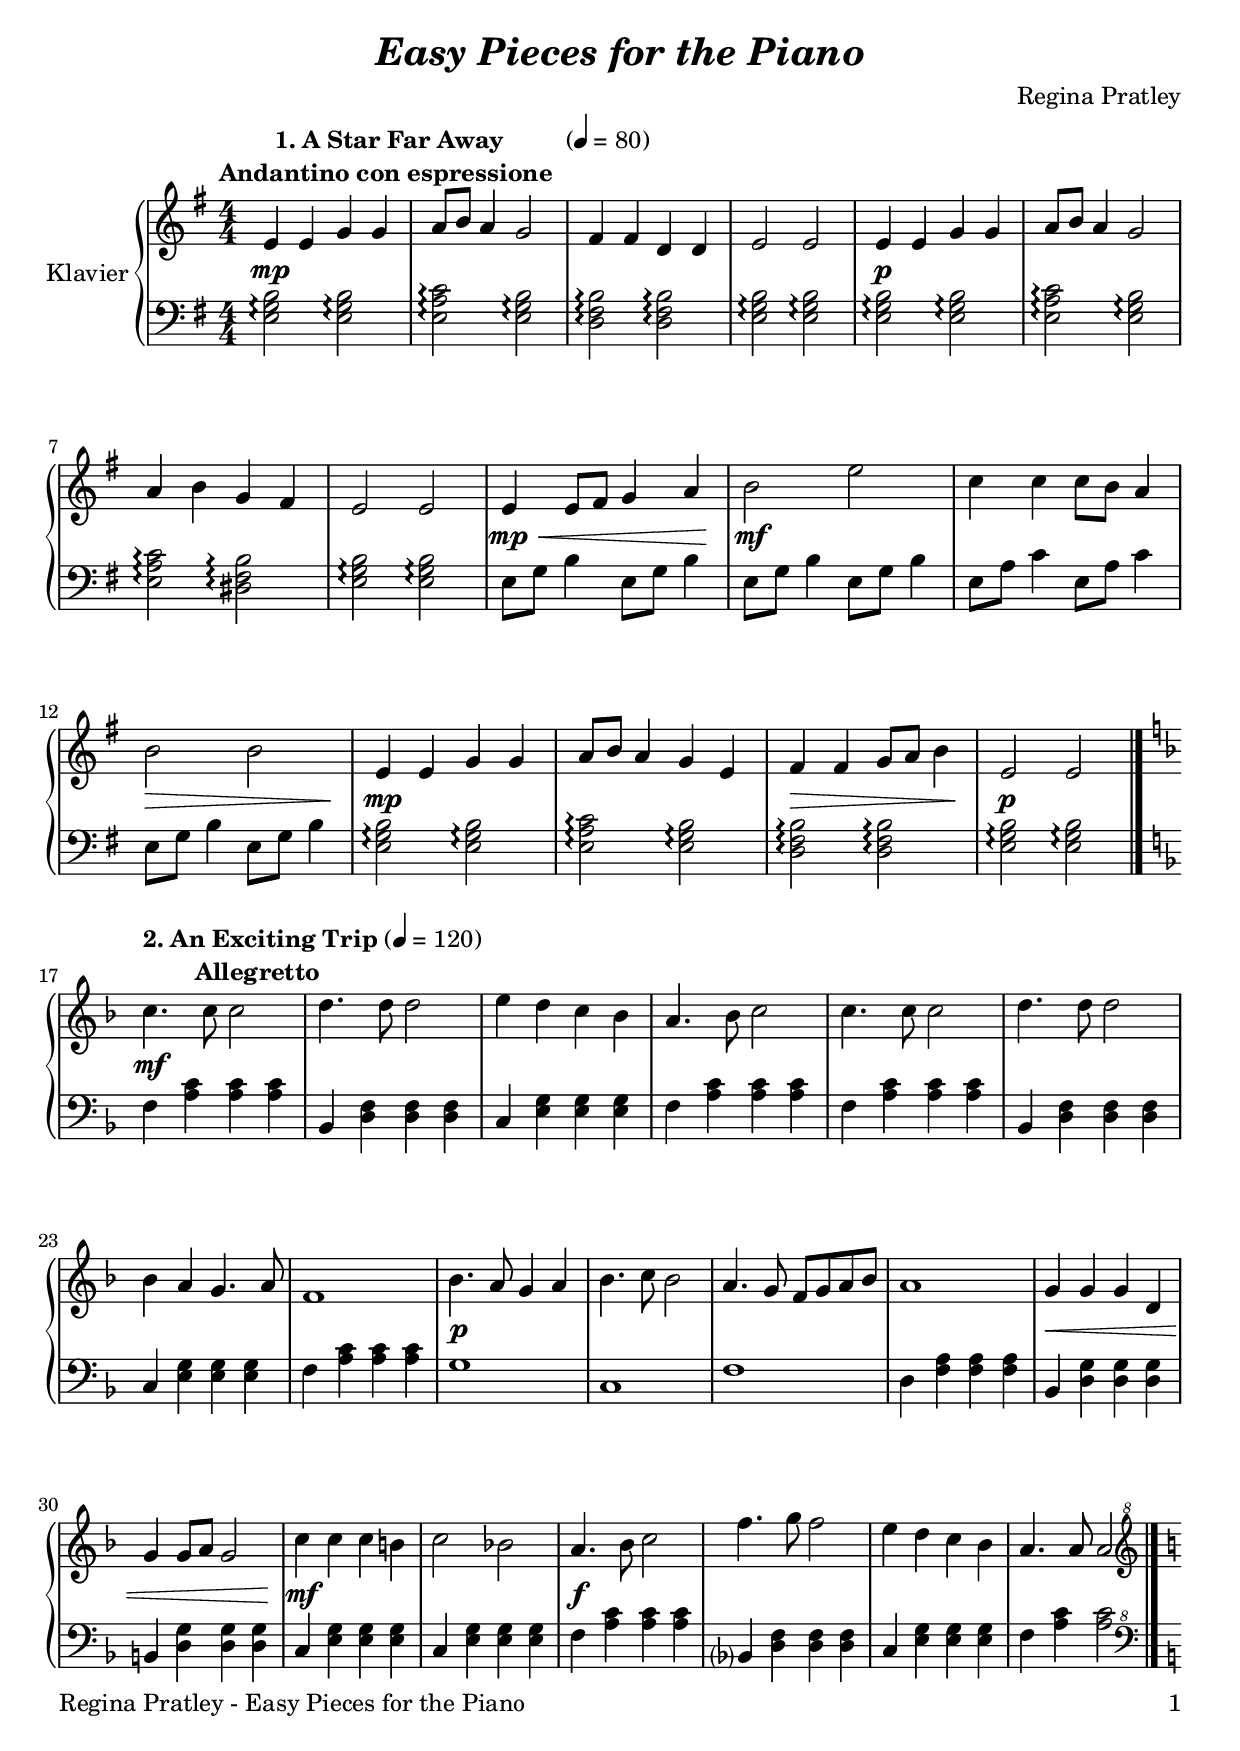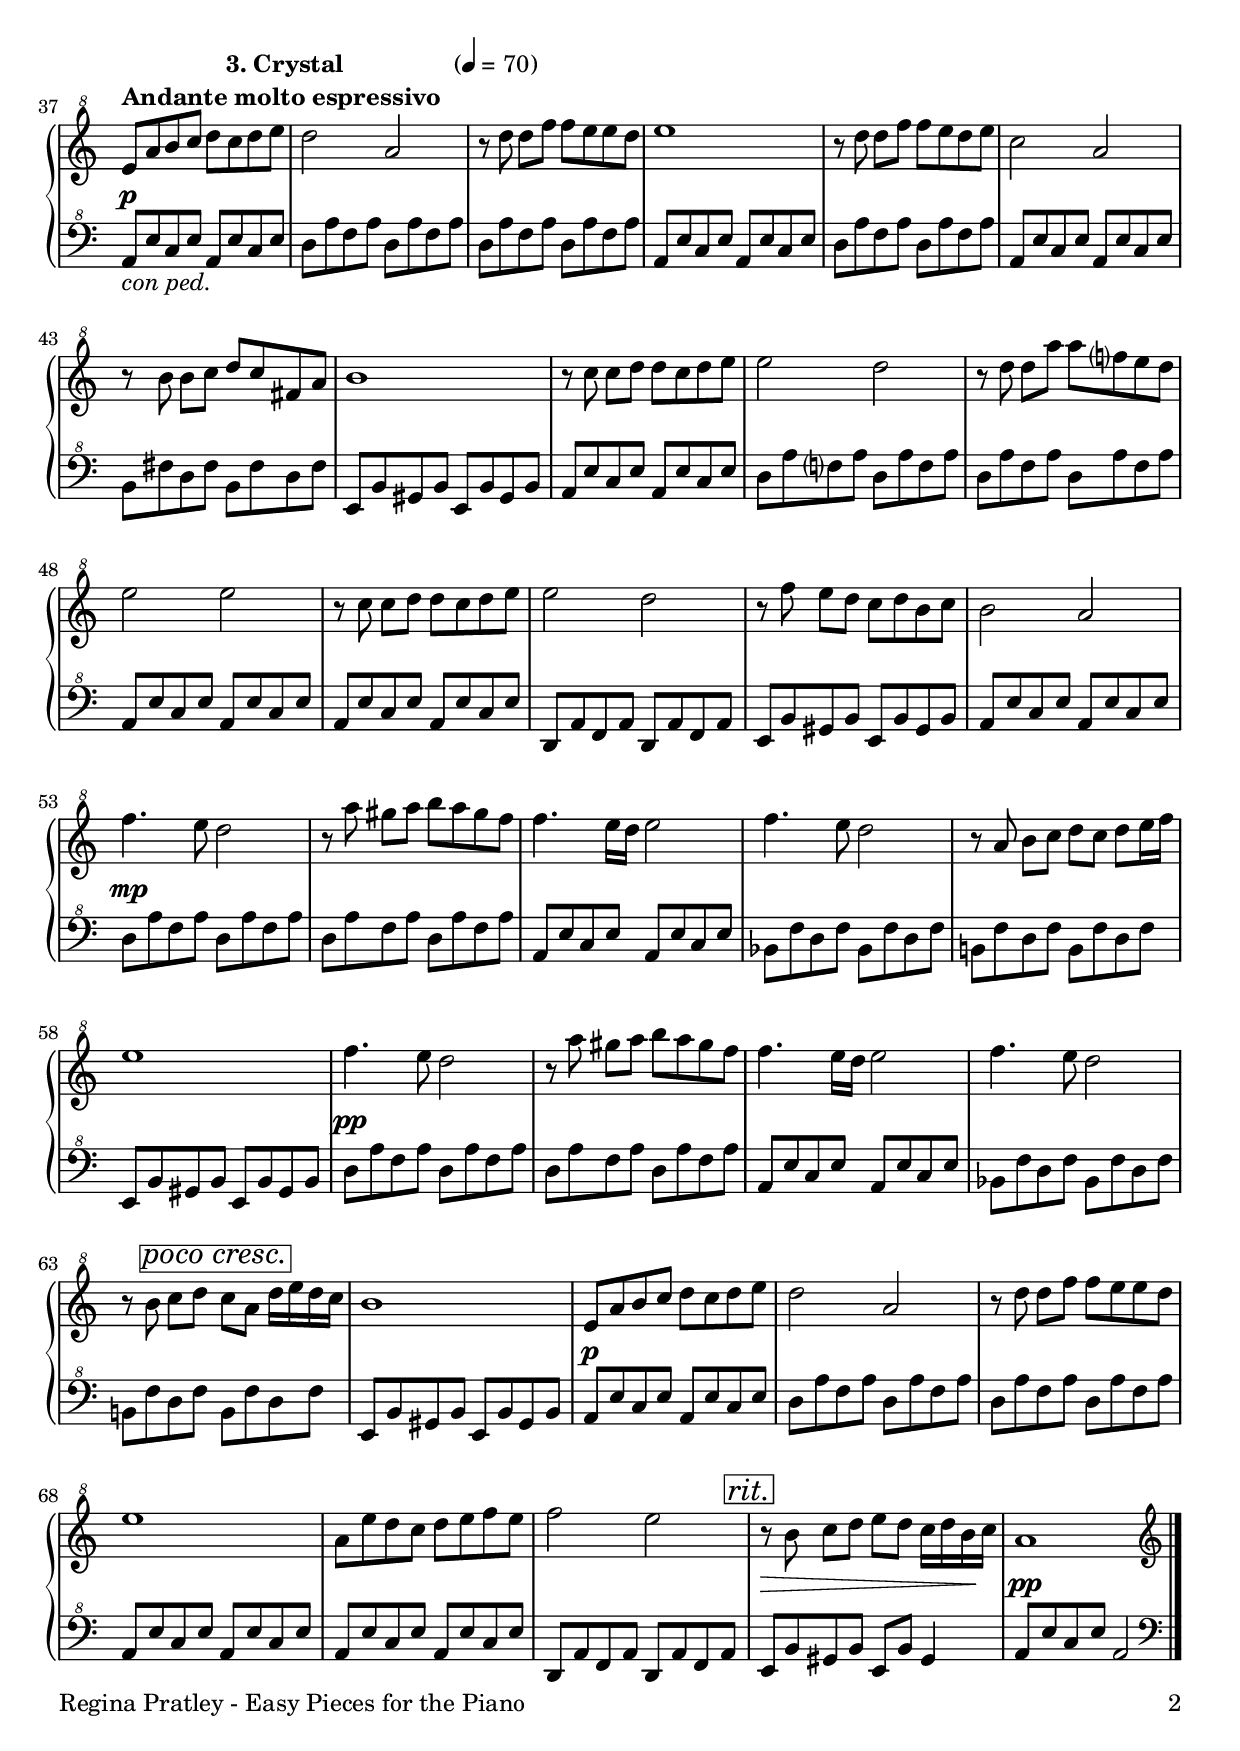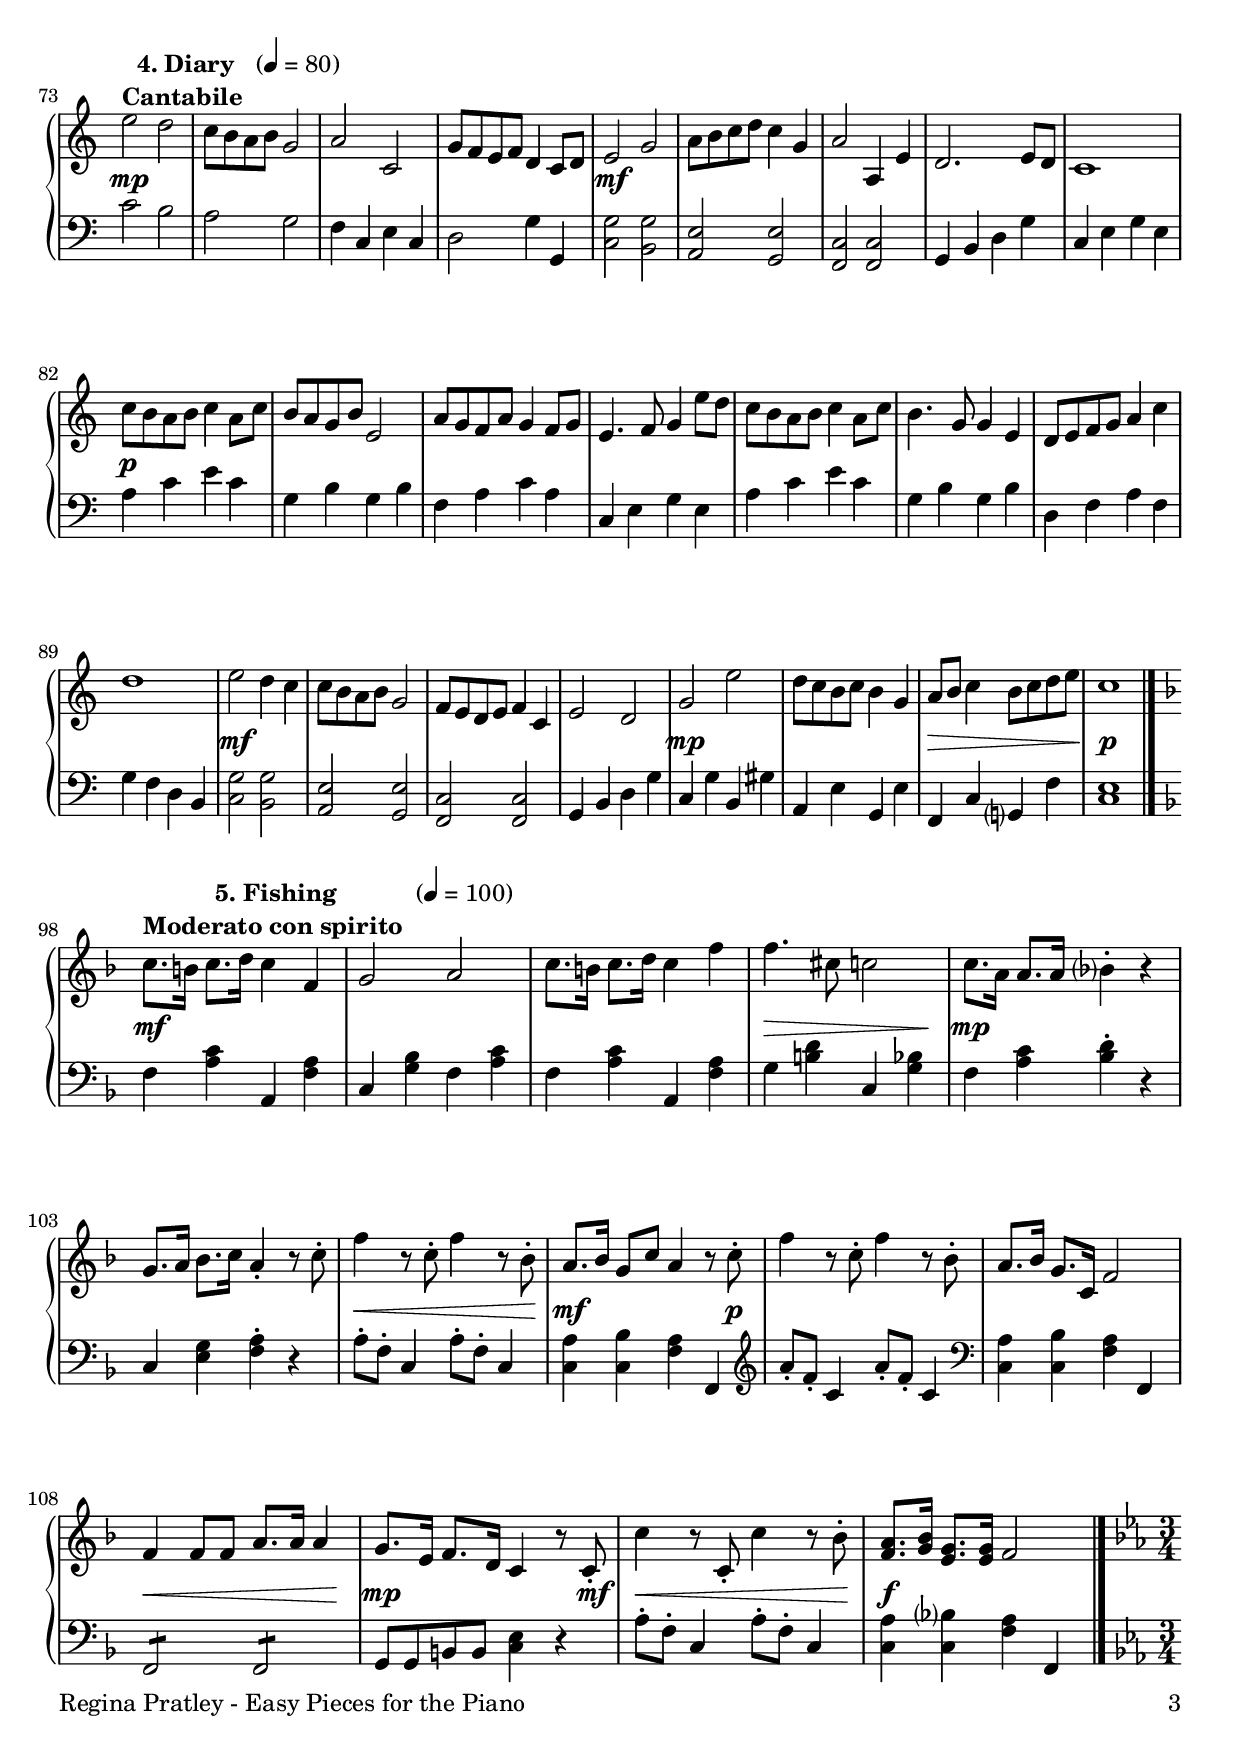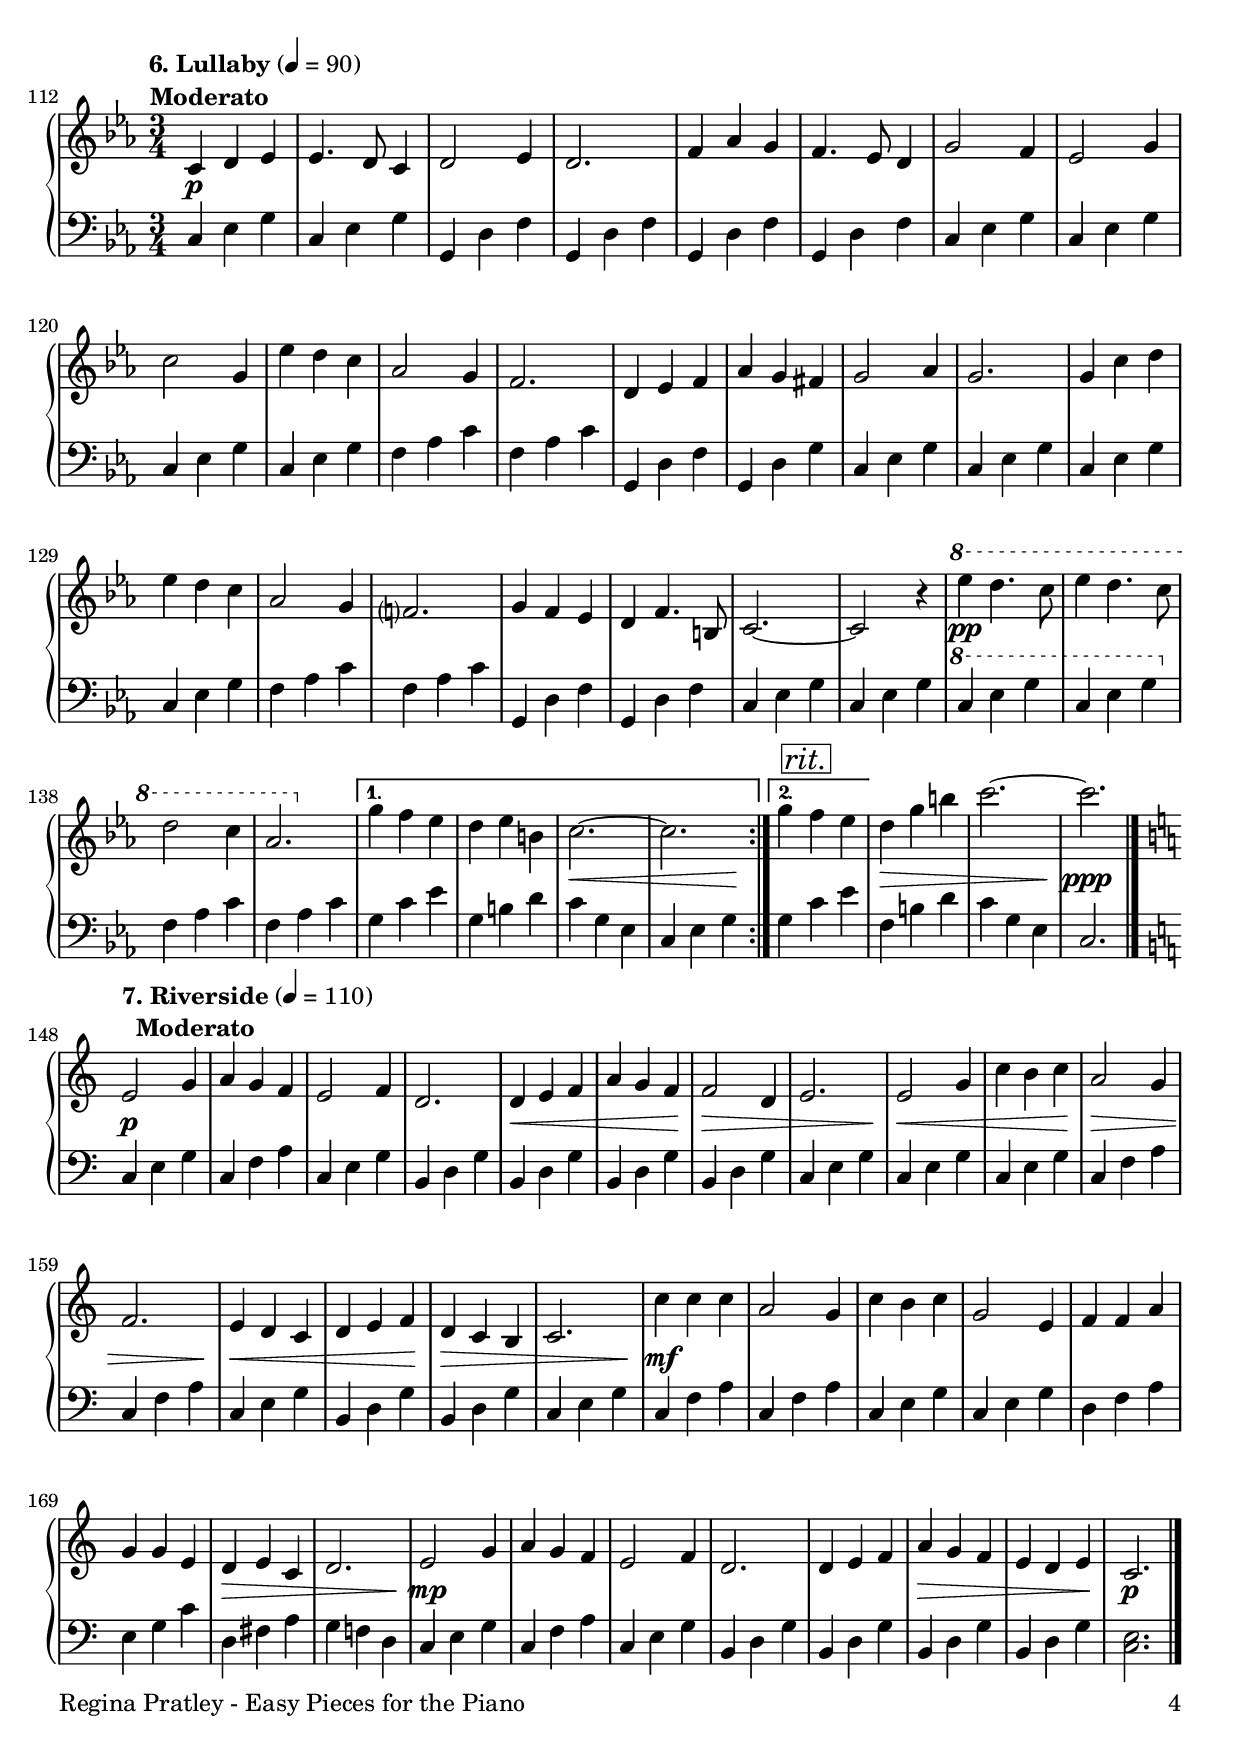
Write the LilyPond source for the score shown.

\version "2.24.1"
\include "deutsch.ly"

#(set-global-staff-size 21)

\header {
  title       = \markup \bold \italic "Easy Pieces for the Piano"
  composer    = "Regina Pratley"
%  arranger    = ""
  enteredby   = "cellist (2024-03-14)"
%  piece       = ""
}

voiceconsts = {
  \key e \minor
  \time 4/4
  \numericTimeSignature
  \compressEmptyMeasures
  % Set default beaming for all staves
%  \set Timing.beamExceptions = #'()
%  \set Timing.baseMoment     = #(ly:make-moment 1 4)
%  \set Timing.beatStructure  = #'(1 1 1)
}

mikl = "bright acoustic"
% mikl = "church organ"

introa = {        \tempo \markup \center-column { "1. A Star Far Away" "Andantino con espressione " } 4=80 }
introb = { \break \tempo \markup \center-column { "2. An Exciting Trip" "Allegretto " } 4=120 \key f \major }
introc = { \break \tempo \markup \center-column { "3. Crystal" "Andante molto espressivo " } 4=70 \key a \minor }
introd = { \break \tempo \markup \center-column { "4. Diary" "Cantabile " } 4=80 \key c \major }
introe = { \break \tempo \markup \center-column { "5. Fishing" "Moderato con spirito " } 4=100 \key f \major }
introf = { \break \tempo \markup \center-column { "6. Lullaby" "Moderato" } 4=90 \key c \minor \time 3/4 }
introg = { \break \tempo \markup \center-column { "7. Riverside" "Moderato" } 4=110 \key c \major }

cope = \markup \italic "con ped."
rit  = \mark \markup \box \italic "rit."
pocr = \mark \markup \box \italic "poco cresc."

va = \relative c' {
  \voiceconsts

  \introa
  e4 e g g
  a8 h a4 g2
  fis4 fis d d
  e2 e

  e4 e g g
  a8 h a4 g2
  a4 h g fis
  e2 e
  e4 e8 fis g4 a

  h2 e
  c4 c c8 h a4
  h2 h

  e,4 e g g
  a8 h a4 g e
  fis fis g8 a h4
  e,2 e \bar "|."

  \introb
  c'4. c8 c2
  d4. d8 d2
  e4 d c b
  a4. b8 c2

  c4. c8 c2
  d4. d8 d2
  b4 a g4. a8
  f1
  b4. a8 g4 a

  b4. c8 b2
  a4. g8 f g a b
  a1
  g4 g g d
  g g8 a g2

  c4 c c h
  c2 b!
  a4. b8 c2

  f4. g8 f2
  e4 d c b
  a4. a8 a2 \bar "|."

  \introc \clef "treble^8"
  e'8 a h c d c d e
  d2 a
  r8 d d[ f] f e e d

  e1
  r8 d d[ f] f e d e
  c2 a

  r8 h h[ c] d c fis, a
  h1
  r8 c c[ d] d c d e
  e2 d
  r8 d d[ a'] a f? e d
  e2 e

  r8 c c[ d] d c d e
  e2 d
  r8 f e[ d] c d h c

  h2 a
  f'4. e8 d2
  r8 a' gis[ a] h a gis f

  f4. e16 d e2
  f4. e8 d2
  r8 a h[ c] d c d e16 f

  e1
  f4. e8 d2
  r8 a' gis[ a] h a gis f

  f4. e16 d e2
  f4. e8 d2
  r8 h c[ d] \pocr c a d16 e d c

  h1
  e,8 a h c d c d e
  d2 a

  r8 d d[ f] f e e d
  e1
  a,8 e' d c d e f e

  f2 e \rit
  r8 h c[ d] e d c16 d h c
  a1 \bar "|."

  \introd \clef "treble"
  e2 d
  c8 h a h g2
  a c,
  g'8 f e f d4 c8 d

  e2 g
  a8 h c d c4 g
  a2 a,4 e'
  d2. e8 d
  c1

  c'8 h a h c4 a8 c
  h a g h e,2
  a8 g f a g4 f8 g
  e4. f8 g4 e'8 d

  c h a h c4 a8 c
  h4. g8 g4 e
  d8 e f g a4 c
  d1

  e2 d4 c
  c8 h a h g2
  f8 e d e f4 c
  e2 d

  g e'
  d8 c h c h4 g
  a8 h c4 h8 c d e
  c1 \bar "|."

  \introe
  c8. h16 c8. d16 c4 f,
  g2 a
  c8. h16 c8. d16 c4 f

  f4. cis8 c2
  c8. a16 a8. a16 b?4-. r
  g8. a16 b8. c16 a4-. r8 c-.
  f4 r8 c-. f4 r8 b,-.

  a8. b16 g8 c a4 r8 c-.
  f4 r8 c-. f4 r8 b,-.
  a8. b16 g8. c,16 f2

  f4 f8 f a8. a16 a4
  g8. e16 f8. d16 c4 r8 c-.

  c'4 r8 c,-. c'4 r8 b-.
  <f a>8. <g b>16<e g>8. <e g>16 f2 \bar "|."

  \introf
  \repeat volta 2 {
    c4 d es
    es4. d8 c4
    d2 es4
    d2.
    f4 as g
    f4. es8 d4

    g2 f4
    es2 g4
    c2 g4
    es' d c
    as2 g4
    f2.
    d4 es f

    as g fis
    g2 as4
    g2.
    g4 c d
    es d c
    as2 g4
    f?2.

    g4 f es
    d f4. h,8
    c2.~
    c2 r4

    \ottava #1
    es'' d4. c8
    es4 d4. c8
    d2 c4
    as2.
    \ottava #0
  }
  \alternative {
    { g4 f es | d es h | c2.~ | c}
    { g'4 \rit f es }
  }
  d g h
  c2.~
  c \bar "|."

  \introg
  e,,2 g4
  a g f
  e2 f4
  d2.
  d4 e f
  a g f

  f2 d4
  e2.
  e2 g4
  c h c
  a2 g4
  f2.

  e4 d c
  d e f
  d c h
  c2.
  c'4 c c
  a2 g4

  c h c
  g2 e4
  f f a
  g g e
  d e c
  d2.

  e2 g4
  a g f
  e2 f4
  d2.

  d4 e f
  a g f
  e d e
  c2. \bar "|."
}

vb = \relative c {
  \voiceconsts
  \clef "bass"

  \introa
  <e g h>2\arpeggio <e g h>\arpeggio
  <e a c>\arpeggio <e g h>\arpeggio
  <d fis h>\arpeggio <d fis h>\arpeggio
  <e g h>\arpeggio <e g h>\arpeggio

  <e g h>\arpeggio <e g h>\arpeggio
  <e a c>\arpeggio <e g h>\arpeggio
  <e a c>\arpeggio <dis fis h>\arpeggio
  <e g h>\arpeggio <e g h>\arpeggio
  e8 g h4 e,8 g h4

  e,8 g h4 e,8 g h4
  e,8 a c4 e,8 a c4
  e,8 g h4 e,8 g h4

  <e, g h>2\arpeggio <e g h>\arpeggio
  <e a c>\arpeggio <e g h>\arpeggio
  <d fis h>\arpeggio <d fis h>\arpeggio
  <e g h>\arpeggio <e g h>\arpeggio \bar "|."

  \introb
  f4 <a c> <a c> <a c>
  b, <d f> <d f> <d f>
  c <e g> <e g> <e g>
  f <a c> <a c> <a c>

  f <a c> <a c> <a c>
  b, <d f> <d f> <d f>
  c <e g> <e g> <e g>
  f <a c> <a c> <a c>
  g1

  c,
  f
  d4 <f a> <f a> <f a>
  b, <d g> <d g> <d g>
  h <d g> <d g> <d g>

  c <e g> <e g> <e g>
  c <e g> <e g> <e g>
  f <a c> <a c> <a c>

  b,? <d f> <d f> <d f>
  c <e g> <e g> <e g>
  f <a c> <a c>2 \bar "|."

  \introc \clef "bass^8"
  a8_\cope e' c e a, e' c e
  d a' f a d, a' f a
  d, a' f a d, a' f a

  a, e' c e a, e' c e
  d a' f a d, a' f a
  a, e' c e a, e' c e

  h fis' d fis h, fis' d fis
  e, h' gis h e, h' gis h
  a e' c e a, e' c e
  d a' f? a d, a' f a
  d, a' f a d, a' f a
  a, e' c e a, e' c e

  a, e' c e a, e' c e
  d, a' f a d, a' f a
  e h' gis h e, h' gis h

  a e' c e a, e' c e
  d a' f a d, a' f a
  d, a' f a d, a' f a

  a, e' c e a, e' c e
  b f' d f b, f' d f
  h,! f' d f h, f' d f

  e, h' gis h e, h' gis h
  d a' f a d, a' f a
  d, a' f a d, a' f a

  a, e' c e a, e' c e
  b f' d f b, f' d f
  h,! f' d f \pocr h, f' d f

  e, h' gis h e, h' gis h
  a e' c e a, e' c e
  d a' f a d, a' f a

  d, a' f a d, a' f a
  a, e' c e a, e' c e
  a, e' c e a, e' c e

  d, a' f a d, a' f a \rit
  e h' gis h e, h' gis4
  a8 e' c e a,2 \bar "|."

  \introd \clef "bass"
  c h
  a g
  f4 c e c
  d2 g4 g,

  <c g'>2 <h g'>
  <a e'> <g e'>
  <f c'> <f c'>
  g4 h d g
  c, e g e

  a c e c
  g h g h
  f a c a
  c, e g e

  a c e c
  g h g h
  d, f a f
  g f d h

  <c g'>2 <h g'>
  <a e'> <g e'>
  <f c'> <f c'>
  g4 h d g

  c, g' h, gis'
  a, e' g, e'
  f, c' g? f'
  <c e>1 \bar "|."

  \introe
  f4 <a c> a, <f' a>
  c <g' b> f <a c>
  f <a c> a, <f' a>

  g <h d> c, <g' b>
  f <a c> <b d>-. r
  c, <e g> <f a>-. r
  a8-. f-. c4 a'8-. f-. c4

  <c a'><c b'> <f a> f, \clef "treble"
  a''8-. f-. c4 a'8-. f-. c4 \clef "bass"
  <c, a'> <c b'> <f a> f,

  \repeat tremolo 4 f8 \repeat tremolo 4 f
  g g h h <c e>4 r

  a'8-. f-. c4 a'8-. f-. c4
  <c a'> <c b'?> <f a> f, \bar "|."

  \introf
  \repeat volta 2 {
    c' es g
    c, es g
    g, d' f
    g, d' f
    g, d' f
    g, d' f

    c es g
    c, es g
    c, es g
    c, es g
    f as c
    f, as c
    g, d' f

    g, d' g
    c, es g
    c, es g
    c, es g
    c, es g
    f as c
    f, as c

    g, d' f
    g, d' f
    c es g
    c, es g

    \ottava #1
    c es g
    c, es g
    \ottava #0
    f, as c
    f, as c
  }
  \alternative {
    { g c es | g, h d | c g es | c es g }
    { g \rit c es }
  }
  f, h d
  c g es
  c2. \bar "|."

  \introg
  c4 e g
  c, f a
  c, e g
  h, d g
  h, d g
  h, d g

  h, d g
  c, e g
  c, e g
  c, e g
  c, f a
  c, f a
  
  c, e g
  h, d g
  h, d g
  c, e g
  c, f a
  c, f a

  c, e g
  c, e g
  d f a
  e g c
  d, fis a
  g f! d

  c e g
  c, f a
  c, e g
  h, d g

  h, d g
  h, d g
  h, d g
  <c, e>2. \bar "|."
}

vdy = {
  s1*4\mp
  s1*4\p
  s8\mp\< s2. s8\!
  s1*2\mf
  s8\> s2. s8\!
  s1*2\mp
  s8\> s2. s8\!
  s1\p

  s1*8\mf
  s1*4\p
  s8\< s4*7 s8\!
  s1*2\mf
  s1*4\f

  s1*16\p
  s1*6\mp
  s1*6\pp
  s1*6\p
  s8\> s2. s8\!
  s1\pp

  s1*4\mp
  s1*5\mf
  s1*8\p
  s1*4\mf
  s1*2\mp
  s8\> s2. s8\!
  s1\p

  s1*3\mf
  s8\> s2. s8\!
  s1*2\mp
  s8\< s2. s8\!
  s\mf s2. s8\p
  s1*2
  s8\< s2. s8\!
  s\mp s2. s8\mf
  s\< s2. s8\!
  s\f s2..

  s2.*24\p
  s2.*6\pp
  s8\< s4*5 s8\!
  s2.
  s4*5\> s4\!
  s2.\ppp

  s2.*4\p
  s8\< s4*5 s8\!
  s\> s4*5 s8\!
  s\< s4*5 s8\!
  s\> s4*5 s8\!
  s8\< s4*5 s8\!
  s\> s4*5 s8\!
  s2.*6\mf
  s8\> s4*5 s8\!
  s2.*5\mp
  s8\> s4*5 s8\!
  s2.\p
}


music = \new PianoStaff <<
  \set PianoStaff.midiInstrument = \mikl
  \set PianoStaff.instrumentName = \markup \center-column { "Klavier" }
  <<
    \new Staff {
      \transpose e e { \va }
    }
    
    \new Dynamics \vdy
    
    \new Staff {
      \transpose e e { \vb }
    }
  >>  
>>

\book {
   \paper {
    print-page-number = ##t
    print-first-page-number = ##t
    ragged-last-bottom = ##f
    oddHeaderMarkup = \markup \null
    evenHeaderMarkup = \markup \null
    oddFooterMarkup = \markup {
      \fill-line {
        \if \should-print-page-number
        "Regina Pratley - Easy Pieces for the Piano" \fromproperty #'page:page-number-string
      }
    }
    evenFooterMarkup = \oddFooterMarkup
  } \score {
    \music
    \layout {}
  }

  \score {
    \unfoldRepeats \music

    \midi {
      \context {
        \Score
      }
    }
  }
}
